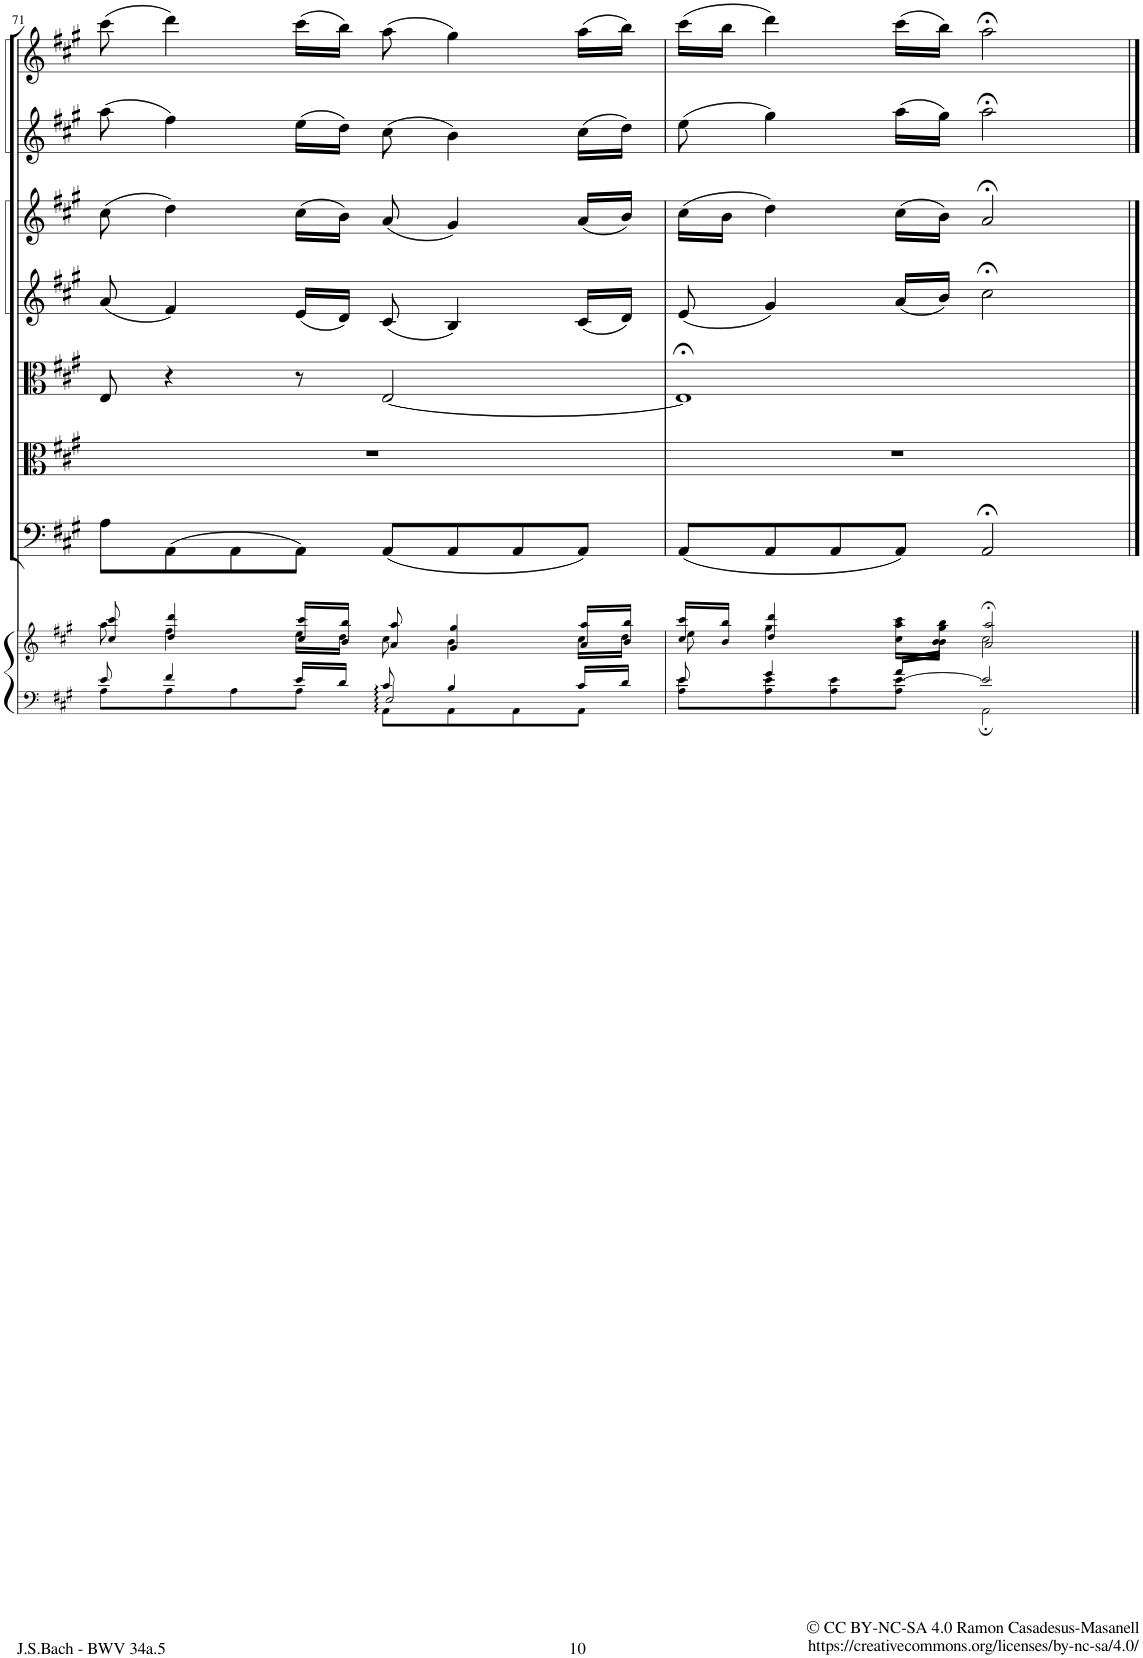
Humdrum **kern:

**kern	**kern	**kern	**kern	**kern	**kern	**kern	**kern	**kern
*part8	*part8	*part7	*part6	*part5	*part4	*part3	*part2	*part1
*staff9	*staff8	*staff7	*staff6	*staff5	*staff4	*staff3	*staff2	*staff1
*I"Piano reduction	*	*I"Continuo	*I"Alto	*I"Viola	*I"Violino II	*I"Violino I	*I"Flauto traverso II	*I"Flauto traverso I
*I'Pno	*	*	*	*I'Vla	*	*I'Vln	*I'Fl	*I'Fl
!!LO:PB:g=z
*clefF4	*clefG2	*clefF4	*clefC3	*clefC3	*clefG2	*clefG2	*clefG2	*clefG2
*k[f#c#g#]	*k[f#c#g#]	*k[f#c#g#]	*k[f#c#g#]	*k[f#c#g#]	*k[f#c#g#]	*k[f#c#g#]	*k[f#c#g#]	*k[f#c#g#]
*A:	*A:	*A:	*A:	*A:	*A:	*A:	*A:	*A:
*M4/4	*M4/4	*M4/4	*M4/4	*M4/4	*M4/4	*M4/4	*M4/4	*M4/4
*met(c)	*met(c)	*met(c)	*met(c)	*met(c)	*met(c)	*met(c)	*met(c)	*met(c)
=71	=71	=71	=71	=71	=71	=71	=71	=71
*^	*^	*	*	*	*	*	*	*
*	*^	*	*	*	*	*	*	*	*	*
8e/	8A\L	2ryy	8cc#/ 8ccc#/	8aa\	8A\L	1r	8E/	(8a/	(8cc#\	(8aa\	(8ccc#\
4f#/	8A\	.	4dd/ 4ddd/	4ff#\	(8AA\	.	4r	4f#/)	4dd\)	4ff#\)	4ddd\)
.	8A\	.	.	.	8AA\	.	.	.	.	.	.
16e/LL	8A\J	.	16cc#/ 16ccc#/LL	16ee\LL	8AA\J)	.	8r	(16e/LL	(16cc#\LL	(16ee\LL	(16ccc#\LL
16d/JJ	.	.	16b/ 16bb/JJ	16dd\JJ	.	.	.	16d/JJ)	16b\JJ)	16dd\JJ)	16bb\JJ)
8c#/	8AA\L	2E/	8a/ 8aa/	8cc#\	(8AA/L	.	[2E/	(8c#/	(8a/	(8cc#\	(8aa\
4B/	8AA\	.	4g#/ 4gg#/	4b\	8AA/	.	.	4B/)	4g#/)	4b\)	4gg#\)
.	8AA\	.	.	.	8AA/	.	.	.	.	.	.
16c#/LL	8AA\J	.	16a/ 16aa/LL	16cc#\LL	8AA/J)	.	.	(16c#/LL	(16a/LL	(16cc#\LL	(16aa\LL
16d/JJ	.	.	16b/ 16bb/JJ	16dd\JJ	.	.	.	16d/JJ)	16b/JJ)	16dd\JJ)	16bb\JJ)
*	*v	*v	*	*	*	*	*	*	*	*	*
=72	=72	=72	=72	=72	=72	=72	=72	=72	=72	=72
*	*	*	*^	*	*	*	*	*	*	*
8e/	8A\ 8e\L	16cc#/ 16ccc#/LL	8ee\	4..ryy	(8AA/L	1r	1E;<]	(8e/	(16cc#\LL	(8ee\	(16ccc#\LL
.	.	16b/ 16bb/JJ	.	.	.	.	.	.	16b\JJ	.	16bb\JJ
4g#/	8A\ 8e\	4dd/ 4ddd/	4gg#\	.	8AA/	.	.	4g#/)	4dd\)	4gg#\)	4ddd\)
.	8A\ 8e\	.	.	.	8AA/	.	.	.	.	.	.
16a/LL	8A\ [>8e\J	16cc#\ 16aa\ 16ccc#\LL	8ryy	.	8AA/J)	.	.	(16a/LL	(16cc#\LL	(16aa\LL	(16ccc#\LL
16ryy	.	16b\ 16gg#\ 16bb\JJ	.	16b\JJ	.	.	.	16b/JJ)	16b\JJ)	16gg#\JJ)	16bb\JJ)
2e/]	2AA;\	2a/;< 2aa/;<	2cc#\	2ryy	2AA;</	.	.	2cc#;<\	2a;</	2aa;<\	2aa;<\
*v	*v	*	*	*	*	*	*	*	*	*	*
*	*v	*v	*v	*	*	*	*	*	*	*
==	==	==	==	==	==	==	==	==
*-	*-	*-	*-	*-	*-	*-	*-	*-
